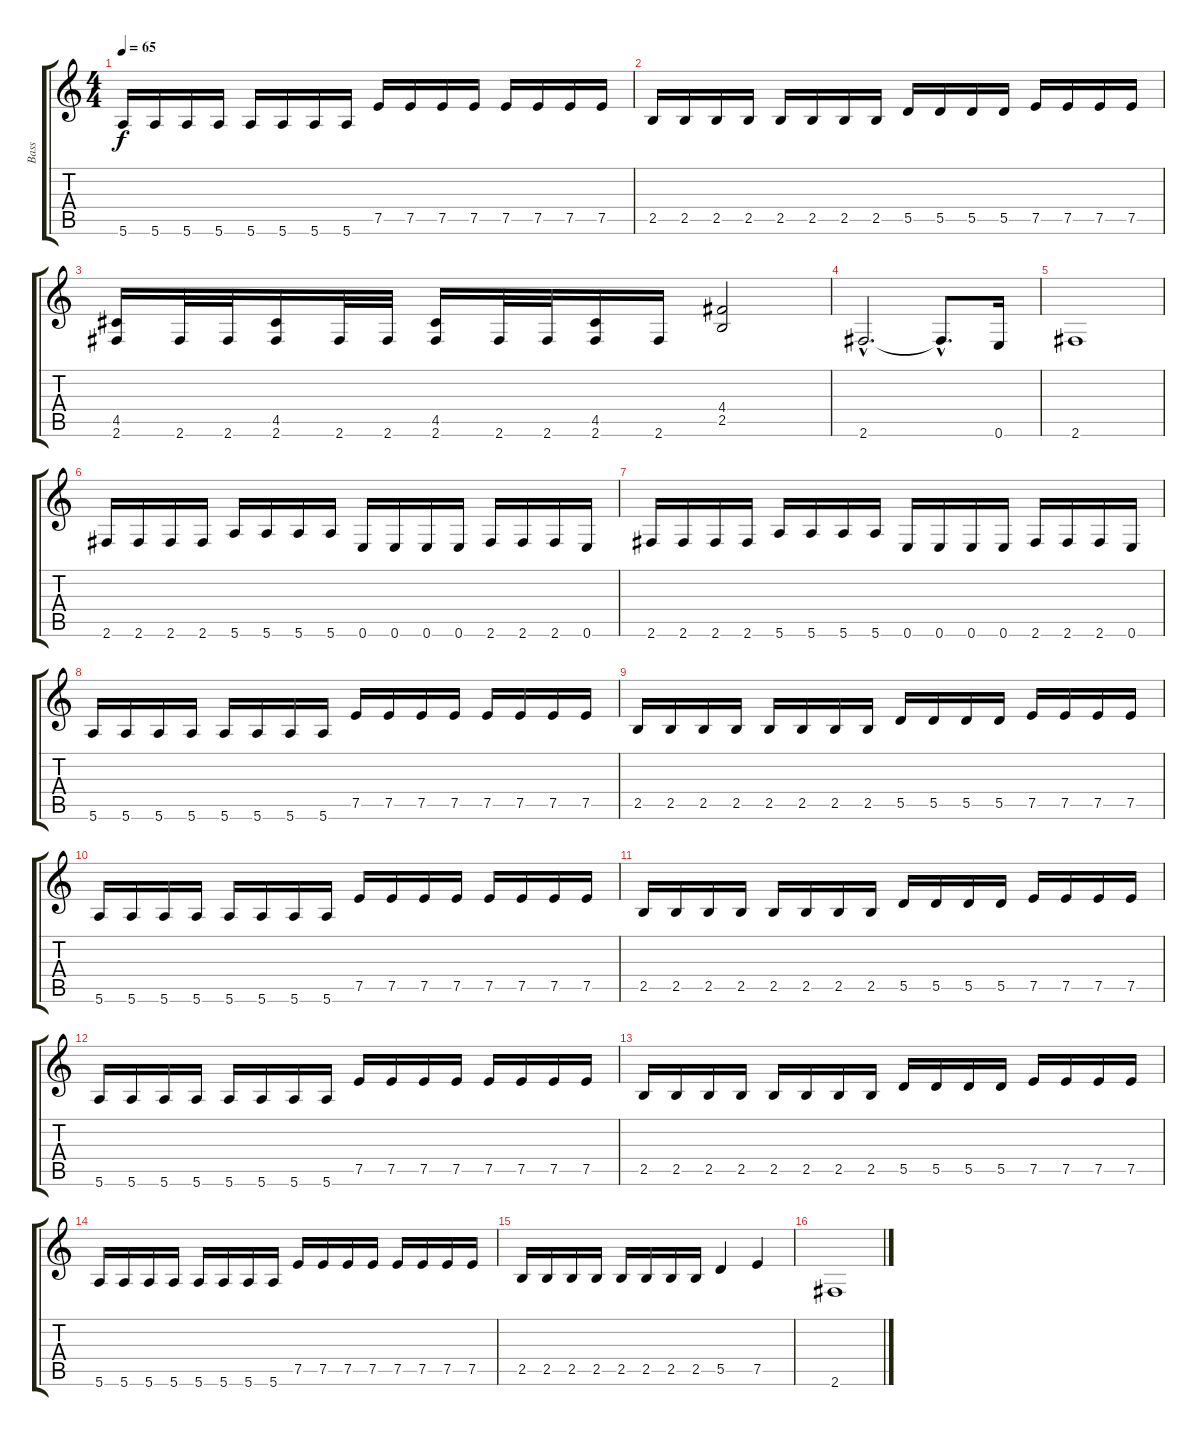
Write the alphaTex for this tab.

\track ("Bass" "Bass") {instrument electricbasspick}
\staff {score tabs}
\tuning (E4 B3 G3 D3 A2 E2) {hide}
\ts (4 4)
\tempo 65
\clef g2
\ks c
5.6.16{dy f} 5.6.16 5.6.16 5.6.16 5.6.16 5.6.16 5.6.16 5.6.16 7.5.16 7.5.16 7.5.16 7.5.16 7.5.16 7.5.16 7.5.16 7.5.16 |
2.5.16 2.5.16 2.5.16 2.5.16 2.5.16 2.5.16 2.5.16 2.5.16 5.5.16 5.5.16 5.5.16 5.5.16 7.5.16 7.5.16 7.5.16 7.5.16 |
(4.5 2.6).16 2.6.32 2.6.32 (4.5 2.6).16 2.6.32 2.6.32 (4.5 2.6).16 2.6.32 2.6.32 (4.5 2.6).16 2.6.16 (4.4 2.5).2 |
2.6{hac}.2{d} 2.6{hac t}.8{d} 0.6.16 |
2.6.1 |
2.6.16 2.6.16 2.6.16 2.6.16 5.6.16 5.6.16 5.6.16 5.6.16 0.6.16 0.6.16 0.6.16 0.6.16 2.6.16 2.6.16 2.6.16 0.6.16 |
2.6.16 2.6.16 2.6.16 2.6.16 5.6.16 5.6.16 5.6.16 5.6.16 0.6.16 0.6.16 0.6.16 0.6.16 2.6.16 2.6.16 2.6.16 0.6.16 |
5.6.16 5.6.16 5.6.16 5.6.16 5.6.16 5.6.16 5.6.16 5.6.16 7.5.16 7.5.16 7.5.16 7.5.16 7.5.16 7.5.16 7.5.16 7.5.16 |
2.5.16 2.5.16 2.5.16 2.5.16 2.5.16 2.5.16 2.5.16 2.5.16 5.5.16 5.5.16 5.5.16 5.5.16 7.5.16 7.5.16 7.5.16 7.5.16 |
5.6.16 5.6.16 5.6.16 5.6.16 5.6.16 5.6.16 5.6.16 5.6.16 7.5.16 7.5.16 7.5.16 7.5.16 7.5.16 7.5.16 7.5.16 7.5.16 |
2.5.16 2.5.16 2.5.16 2.5.16 2.5.16 2.5.16 2.5.16 2.5.16 5.5.16 5.5.16 5.5.16 5.5.16 7.5.16 7.5.16 7.5.16 7.5.16 |
5.6.16 5.6.16 5.6.16 5.6.16 5.6.16 5.6.16 5.6.16 5.6.16 7.5.16 7.5.16 7.5.16 7.5.16 7.5.16 7.5.16 7.5.16 7.5.16 |
2.5.16 2.5.16 2.5.16 2.5.16 2.5.16 2.5.16 2.5.16 2.5.16 5.5.16 5.5.16 5.5.16 5.5.16 7.5.16 7.5.16 7.5.16 7.5.16 |
5.6.16 5.6.16 5.6.16 5.6.16 5.6.16 5.6.16 5.6.16 5.6.16 7.5.16 7.5.16 7.5.16 7.5.16 7.5.16 7.5.16 7.5.16 7.5.16 |
2.5.16 2.5.16 2.5.16 2.5.16 2.5.16 2.5.16 2.5.16 2.5.16 5.5.4 7.5.4 |
2.6.1
